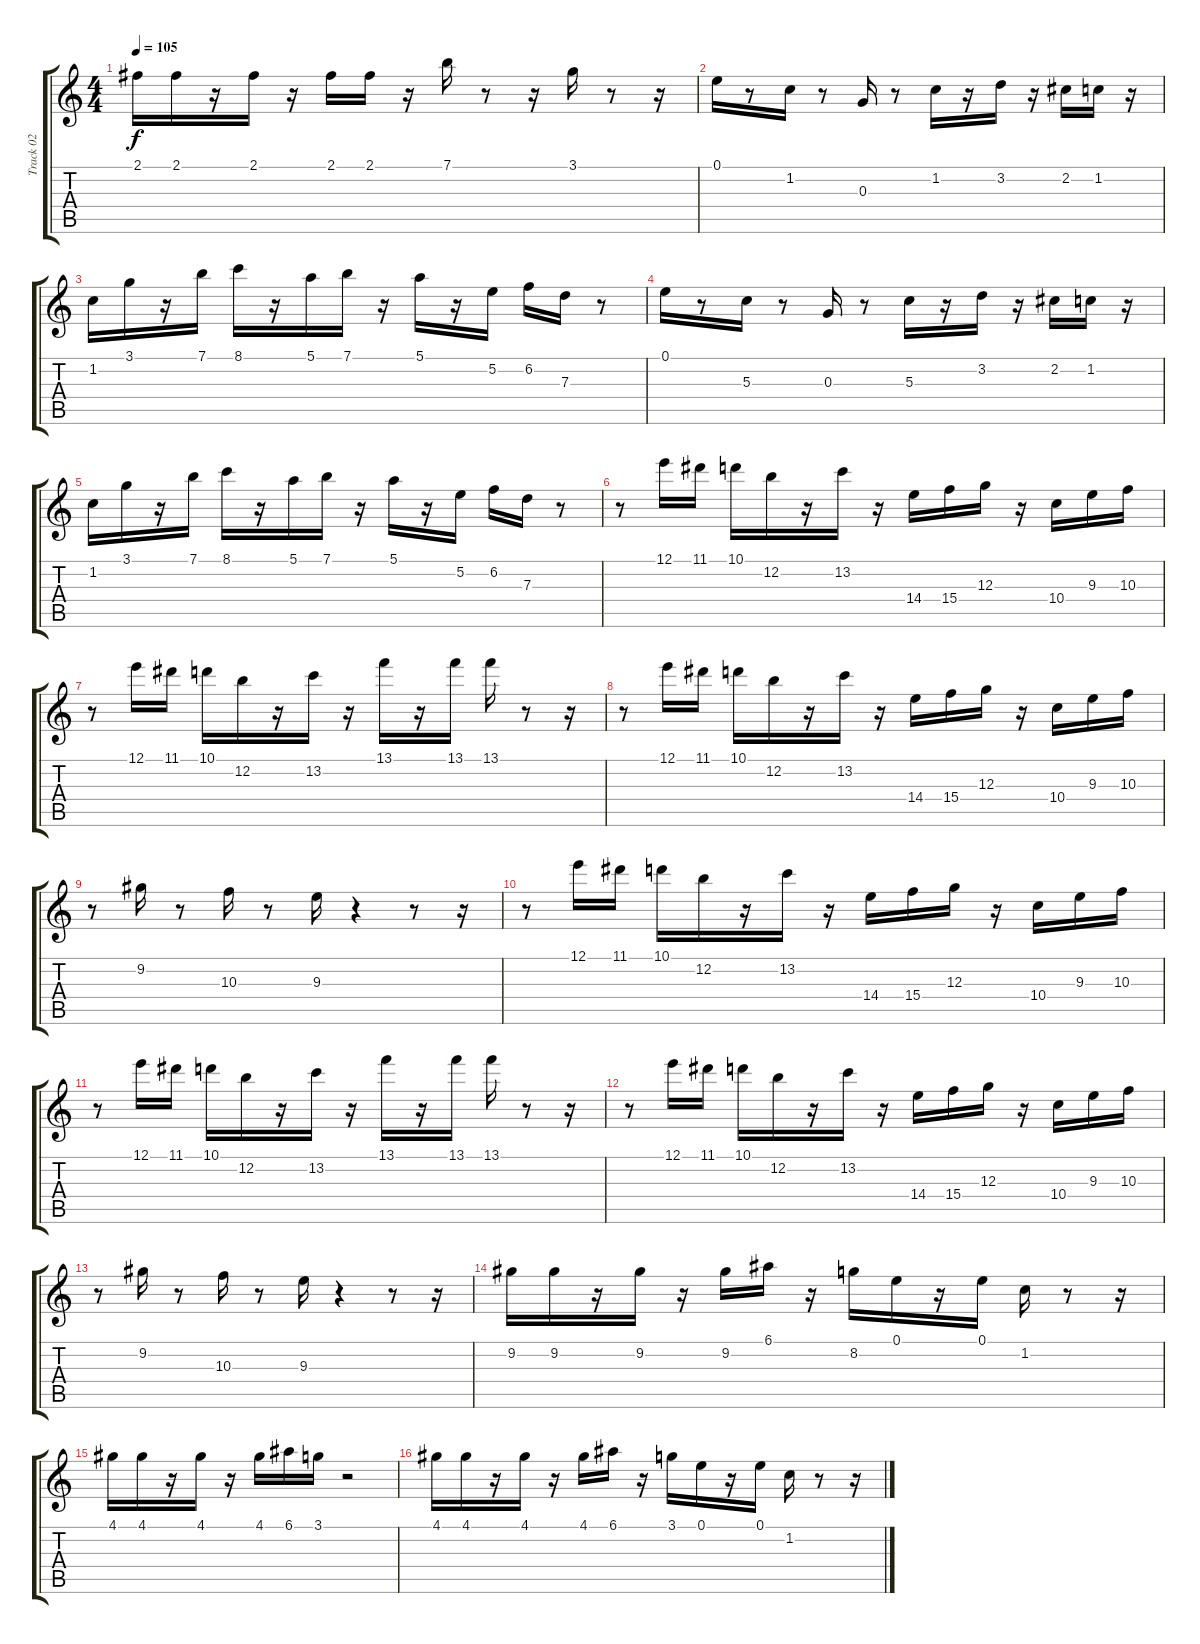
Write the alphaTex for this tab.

\track ("Track 02" "Track 02") {instrument overdrivenguitar}
\staff {score tabs}
\tuning (E4 B3 G3 D3 A2 E2) {hide}
\ts (4 4)
\tempo 105
\clef g2
\ks c
2.1.16{dy f instrument overdrivenguitar} 2.1.16 r.16 2.1.16 r.16 2.1.16 2.1.16 r.16 7.1.16 r.8 r.16 3.1.16 r.8 r.16 |
0.1.16 r.8 1.2.16 r.8 0.3.16 r.8 1.2.16 r.16 3.2.16 r.16 2.2.16 1.2.16 r.16 |
1.2.16 3.1.16 r.16 7.1.16 8.1.16 r.16 5.1.16 7.1.16 r.16 5.1.16 r.16 5.2.16 6.2.16 7.3.16 r.8 |
0.1.16 r.8 5.3.16 r.8 0.3.16 r.8 5.3.16 r.16 3.2.16 r.16 2.2.16 1.2.16 r.16 |
1.2.16 3.1.16 r.16 7.1.16 8.1.16 r.16 5.1.16 7.1.16 r.16 5.1.16 r.16 5.2.16 6.2.16 7.3.16 r.8 |
r.8 12.1.16 11.1.16 10.1.16 12.2.16 r.16 13.2.16 r.16 14.4.16 15.4.16 12.3.16 r.16 10.4.16 9.3.16 10.3.16 |
r.8 12.1.16 11.1.16 10.1.16 12.2.16 r.16 13.2.16 r.16 13.1.16 r.16 13.1.16 13.1.16 r.8 r.16 |
r.8 12.1.16 11.1.16 10.1.16 12.2.16 r.16 13.2.16 r.16 14.4.16 15.4.16 12.3.16 r.16 10.4.16 9.3.16 10.3.16 |
r.8 9.2.16 r.8 10.3.16 r.8 9.3.16 r.4 r.8 r.16 |
r.8 12.1.16 11.1.16 10.1.16 12.2.16 r.16 13.2.16 r.16 14.4.16 15.4.16 12.3.16 r.16 10.4.16 9.3.16 10.3.16 |
r.8 12.1.16 11.1.16 10.1.16 12.2.16 r.16 13.2.16 r.16 13.1.16 r.16 13.1.16 13.1.16 r.8 r.16 |
r.8 12.1.16 11.1.16 10.1.16 12.2.16 r.16 13.2.16 r.16 14.4.16 15.4.16 12.3.16 r.16 10.4.16 9.3.16 10.3.16 |
r.8 9.2.16 r.8 10.3.16 r.8 9.3.16 r.4 r.8 r.16 |
9.2.16 9.2.16 r.16 9.2.16 r.16 9.2.16 6.1.16 r.16 8.2.16 0.1.16 r.16 0.1.16 1.2.16 r.8 r.16 |
4.1.16 4.1.16 r.16 4.1.16 r.16 4.1.16 6.1.16 3.1.16 r.2 |
4.1.16 4.1.16 r.16 4.1.16 r.16 4.1.16 6.1.16 r.16 3.1.16 0.1.16 r.16 0.1.16 1.2.16 r.8 r.16
